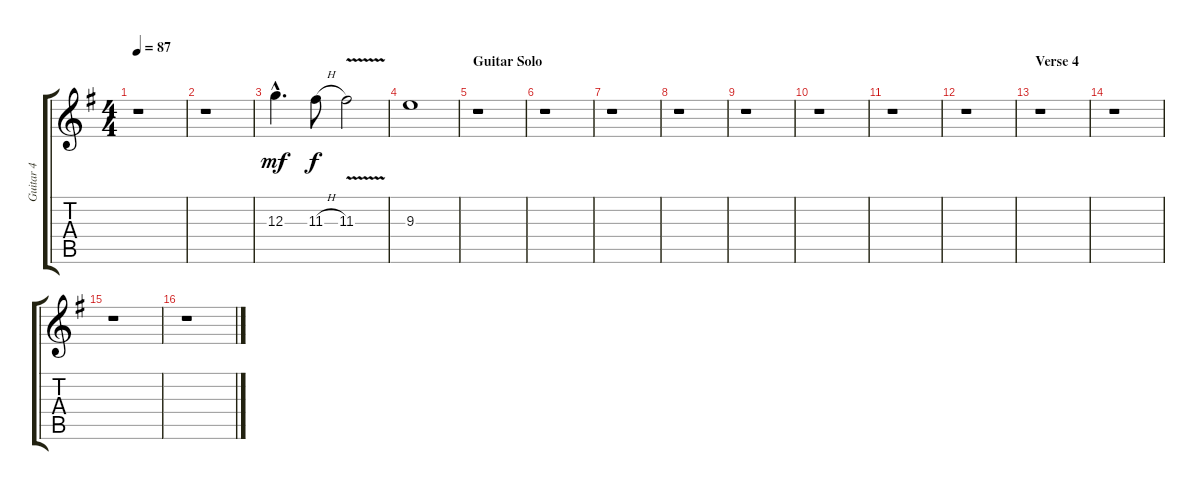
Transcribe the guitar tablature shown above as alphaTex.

\track ("Guitar 4" "Guitar 4") {instrument distortionguitar}
\staff {score tabs}
\tuning (E4 B3 G3 D3 A2 E2) {hide}
\ts (4 4)
\tempo 87
\clef g2
\ks g
r.1{dy f} |
r.1 |
12.3{hac}.4{d dy mf} 11.3{h}.8{dy f} 11.3{v}.2 |
9.3.1 |
\section ("" "Guitar Solo")
r.1 |
r.1 |
r.1 |
r.1 |
r.1 |
r.1 |
r.1 |
r.1 |
\section ("" "Verse 4")
r.1 |
r.1 |
r.1 |
r.1
